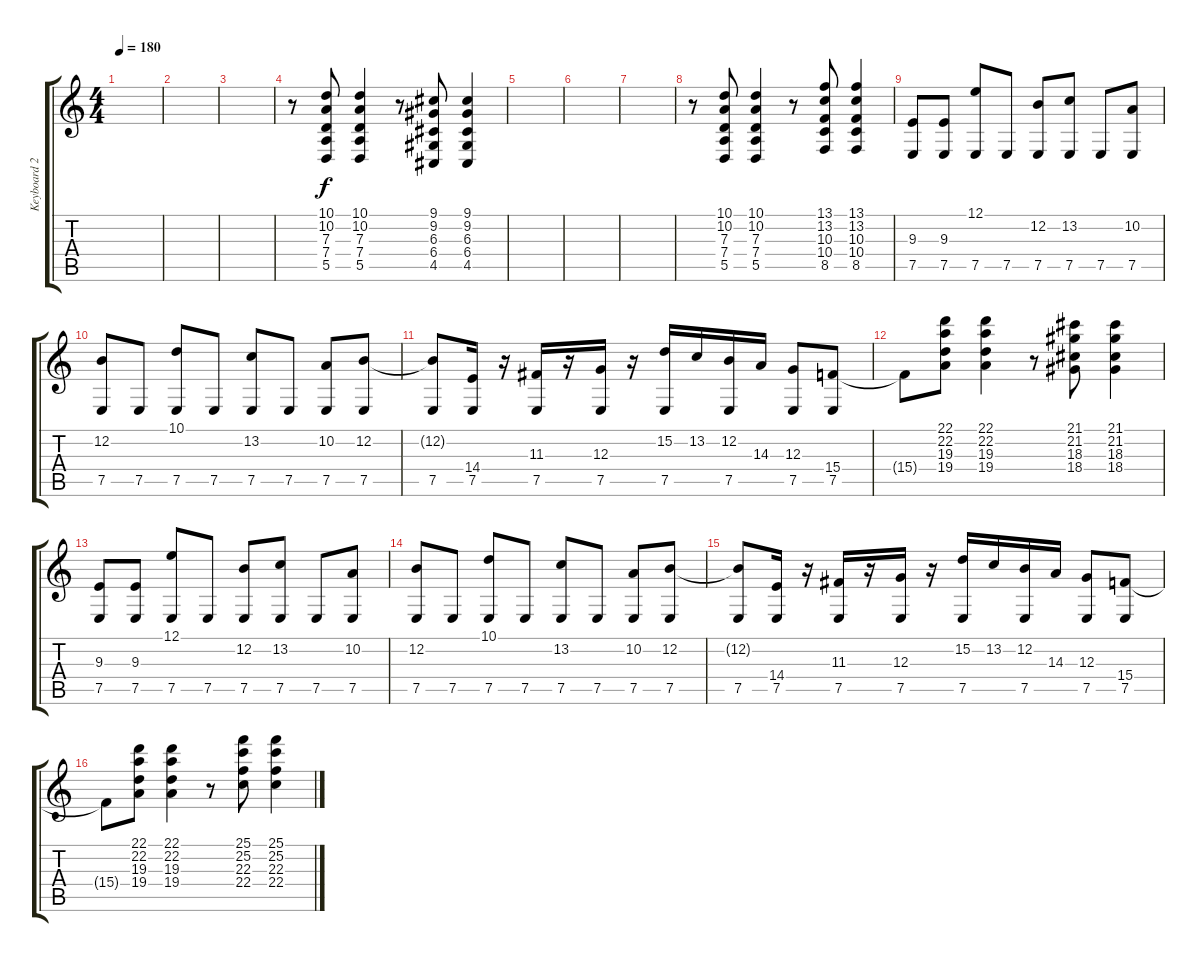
\track ("Keyboard 2" "Keyboard 2") {instrument stringensemble1}
\staff {score tabs}
\tuning (E4 B3 G3 D3 A2 E2) {hide}
\ts (4 4)
\tempo 180
\clef g2
\ks c
|
|
|
r.8 (10.1 10.2 7.3 7.4 5.5).8 (10.1 10.2 7.3 7.4 5.5).4 r.8 (9.1 9.2 6.3 6.4 4.5).8 (9.1 9.2 6.3 6.4 4.5).4 |
|
|
|
r.8 (10.1 10.2 7.3 7.4 5.5).8 (10.1 10.2 7.3 7.4 5.5).4 r.8 (13.1 13.2 10.3 10.4 8.5).8 (13.1 13.2 10.3 10.4 8.5).4 |
(9.3 7.5).8 (9.3 7.5).8 (12.1 7.5).8 7.5.8 (12.2 7.5).8 (13.2 7.5).8 7.5.8 (10.2 7.5).8 |
(12.2 7.5).8 7.5.8 (10.1 7.5).8 7.5.8 (13.2 7.5).8 7.5.8 (10.2 7.5).8 (12.2 7.5).8 |
(12.2{t} 7.5).8 (14.4 7.5).16 r.16 (11.3 7.5).16 r.16 (12.3 7.5).16 r.16 (15.2 7.5).16 13.2.16 (12.2 7.5).16 14.3.16 (12.3 7.5).8 (15.4 7.5).8 |
15.4{t}.8 (22.1 22.2 19.3 19.4).8 (22.1 22.2 19.3 19.4).4 r.8 (21.1 21.2 18.3 18.4).8 (21.1 21.2 18.3 18.4).4 |
(9.3 7.5).8 (9.3 7.5).8 (12.1 7.5).8 7.5.8 (12.2 7.5).8 (13.2 7.5).8 7.5.8 (10.2 7.5).8 |
(12.2 7.5).8 7.5.8 (10.1 7.5).8 7.5.8 (13.2 7.5).8 7.5.8 (10.2 7.5).8 (12.2 7.5).8 |
(12.2{t} 7.5).8 (14.4 7.5).16 r.16 (11.3 7.5).16 r.16 (12.3 7.5).16 r.16 (15.2 7.5).16 13.2.16 (12.2 7.5).16 14.3.16 (12.3 7.5).8 (15.4 7.5).8 |
15.4{t}.8 (22.1 22.2 19.3 19.4).8 (22.1 22.2 19.3 19.4).4 r.8 (25.1 25.2 22.3 22.4).8 (25.1 25.2 22.3 22.4).4
